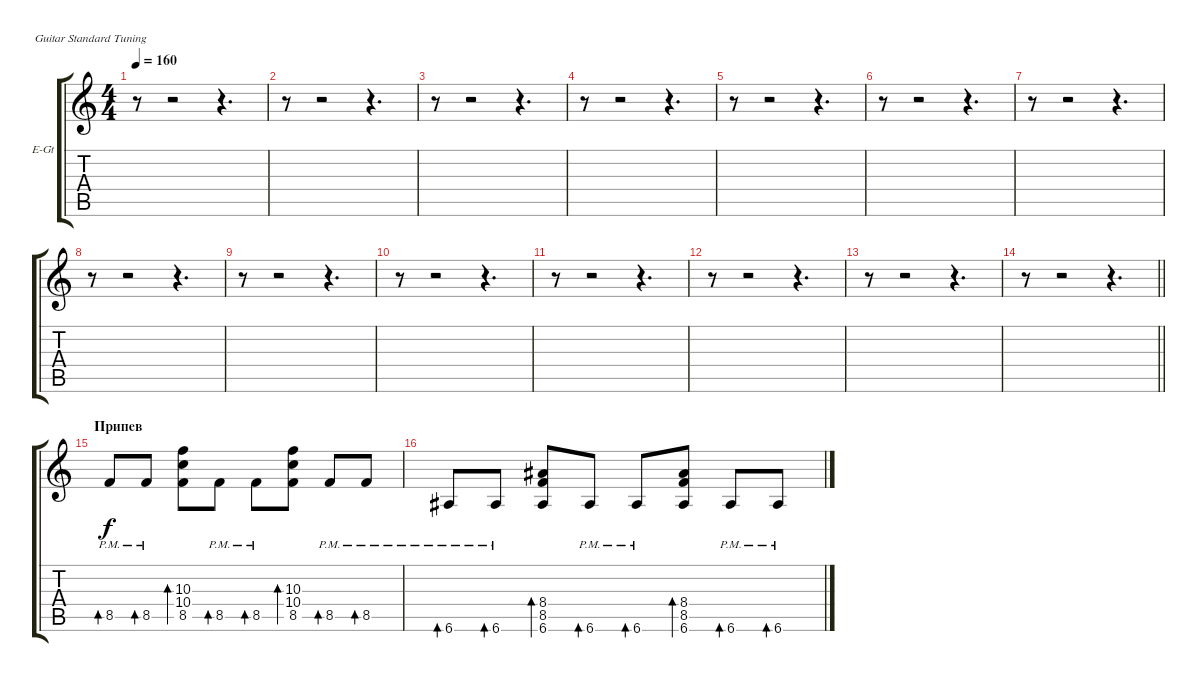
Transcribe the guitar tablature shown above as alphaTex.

\bracketExtendMode groupsimilarinstruments
\firstSystemTrackNameOrientation horizontal
\otherSystemsTrackNameOrientation horizontal
\track ("Гитара V" "E-Gt") {instrument overdrivenguitar}
\staff {score tabs}
\tuning (E4 B3 G3 D3 A2 E2)
\ts (4 4)
\tempo 160
\clef g2
\ks c
r.8{dy f} r.2 r.4{d} |
r.8 r.2 r.4{d} |
r.8 r.2 r.4{d} |
r.8 r.2 r.4{d} |
r.8 r.2 r.4{d} |
r.8 r.2 r.4{d} |
r.8 r.2 r.4{d} |
r.8 r.2 r.4{d} |
r.8 r.2 r.4{d} |
r.8 r.2 r.4{d} |
r.8 r.2 r.4{d} |
r.8 r.2 r.4{d} |
r.8 r.2 r.4{d} |
\barLineRight lightlight
r.8 r.2 r.4{d} |
\section ("" "Припев")
8.5{pm}.8{bd 60} 8.5{pm}.8{bd 60} (10.3 10.4 8.5).8{bd 60} 8.5{pm}.8{bd 60} 8.5{pm}.8{bd 60} (10.3 10.4 8.5).8{bd 60} 8.5{pm}.8{bd 60} 8.5{pm}.8{bd 60} |
6.6{pm}.8{bd 60} 6.6{pm}.8{bd 60} (8.4 8.5 6.6).8{bd 60} 6.6{pm}.8{bd 60} 6.6{pm}.8{bd 60} (8.4 8.5 6.6).8{bd 60} 6.6{pm}.8{bd 60} 6.6{pm}.8{bd 60}
